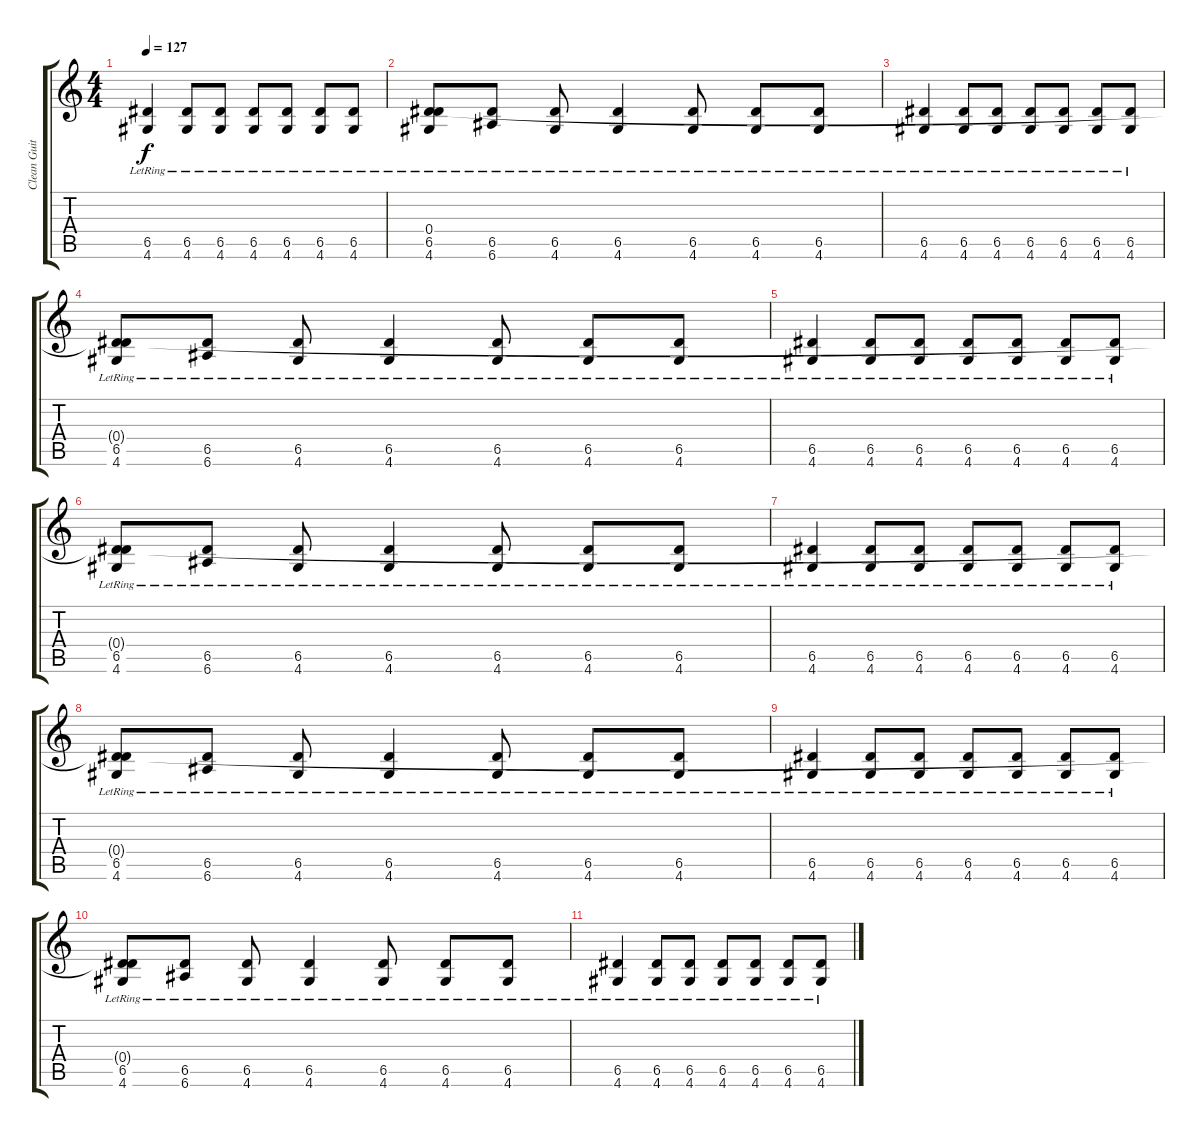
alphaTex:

\track ("Clean Guitar 2" "Clean Guit") {instrument electricguitarclean}
\staff {score tabs}
\tuning (E4 B3 G3 D3 A2 E2) {hide}
\ts (4 4)
\tempo 127
\clef g2
\ks c
(6.5{lr} 4.6{lr}).4{dy f} (6.5{lr} 4.6{lr}).8 (6.5{lr} 4.6{lr}).8 (6.5{lr} 4.6{lr}).8 (6.5{lr} 4.6{lr}).8 (6.5{lr} 4.6{lr}).8 (6.5{lr} 4.6{lr}).8 |
(0.4{t} 6.5{lr} 4.6{lr}).8 (6.5{lr} 6.6{lr}).8 (6.5{lr} 4.6{lr}).8 (6.5{lr} 4.6{lr}).4 (6.5{lr} 4.6{lr}).8 (6.5{lr} 4.6{lr}).8 (6.5{lr} 4.6{lr}).8 |
(6.5{lr} 4.6{lr}).4 (6.5{lr} 4.6{lr}).8 (6.5{lr} 4.6{lr}).8 (6.5{lr} 4.6{lr}).8 (6.5{lr} 4.6{lr}).8 (6.5{lr} 4.6{lr}).8 (6.5{lr} 4.6{lr}).8 |
(0.4{t} 6.5{lr} 4.6{lr}).8 (6.5{lr} 6.6{lr}).8 (6.5{lr} 4.6{lr}).8 (6.5{lr} 4.6{lr}).4 (6.5{lr} 4.6{lr}).8 (6.5{lr} 4.6{lr}).8 (6.5{lr} 4.6{lr}).8 |
(6.5{lr} 4.6{lr}).4{volume 1} (6.5{lr} 4.6{lr}).8 (6.5{lr} 4.6{lr}).8 (6.5{lr} 4.6{lr}).8 (6.5{lr} 4.6{lr}).8 (6.5{lr} 4.6{lr}).8 (6.5{lr} 4.6{lr}).8 |
(0.4{t} 6.5{lr} 4.6{lr}).8 (6.5{lr} 6.6{lr}).8 (6.5{lr} 4.6{lr}).8 (6.5{lr} 4.6{lr}).4 (6.5{lr} 4.6{lr}).8 (6.5{lr} 4.6{lr}).8 (6.5{lr} 4.6{lr}).8 |
(6.5{lr} 4.6{lr}).4 (6.5{lr} 4.6{lr}).8 (6.5{lr} 4.6{lr}).8 (6.5{lr} 4.6{lr}).8 (6.5{lr} 4.6{lr}).8 (6.5{lr} 4.6{lr}).8 (6.5{lr} 4.6{lr}).8 |
(0.4{t} 6.5{lr} 4.6{lr}).8 (6.5{lr} 6.6{lr}).8 (6.5{lr} 4.6{lr}).8 (6.5{lr} 4.6{lr}).4 (6.5{lr} 4.6{lr}).8 (6.5{lr} 4.6{lr}).8 (6.5{lr} 4.6{lr}).8 |
(6.5{lr} 4.6{lr}).4 (6.5{lr} 4.6{lr}).8 (6.5{lr} 4.6{lr}).8 (6.5{lr} 4.6{lr}).8 (6.5{lr} 4.6{lr}).8 (6.5{lr} 4.6{lr}).8 (6.5{lr} 4.6{lr}).8 |
(0.4{t} 6.5{lr} 4.6{lr}).8 (6.5{lr} 6.6{lr}).8 (6.5{lr} 4.6{lr}).8 (6.5{lr} 4.6{lr}).4 (6.5{lr} 4.6{lr}).8 (6.5{lr} 4.6{lr}).8 (6.5{lr} 4.6{lr}).8 |
(6.5{lr} 4.6{lr}).4 (6.5{lr} 4.6{lr}).8 (6.5{lr} 4.6{lr}).8 (6.5{lr} 4.6{lr}).8 (6.5{lr} 4.6{lr}).8 (6.5{lr} 4.6{lr}).8 (6.5{lr} 4.6{lr}).8
